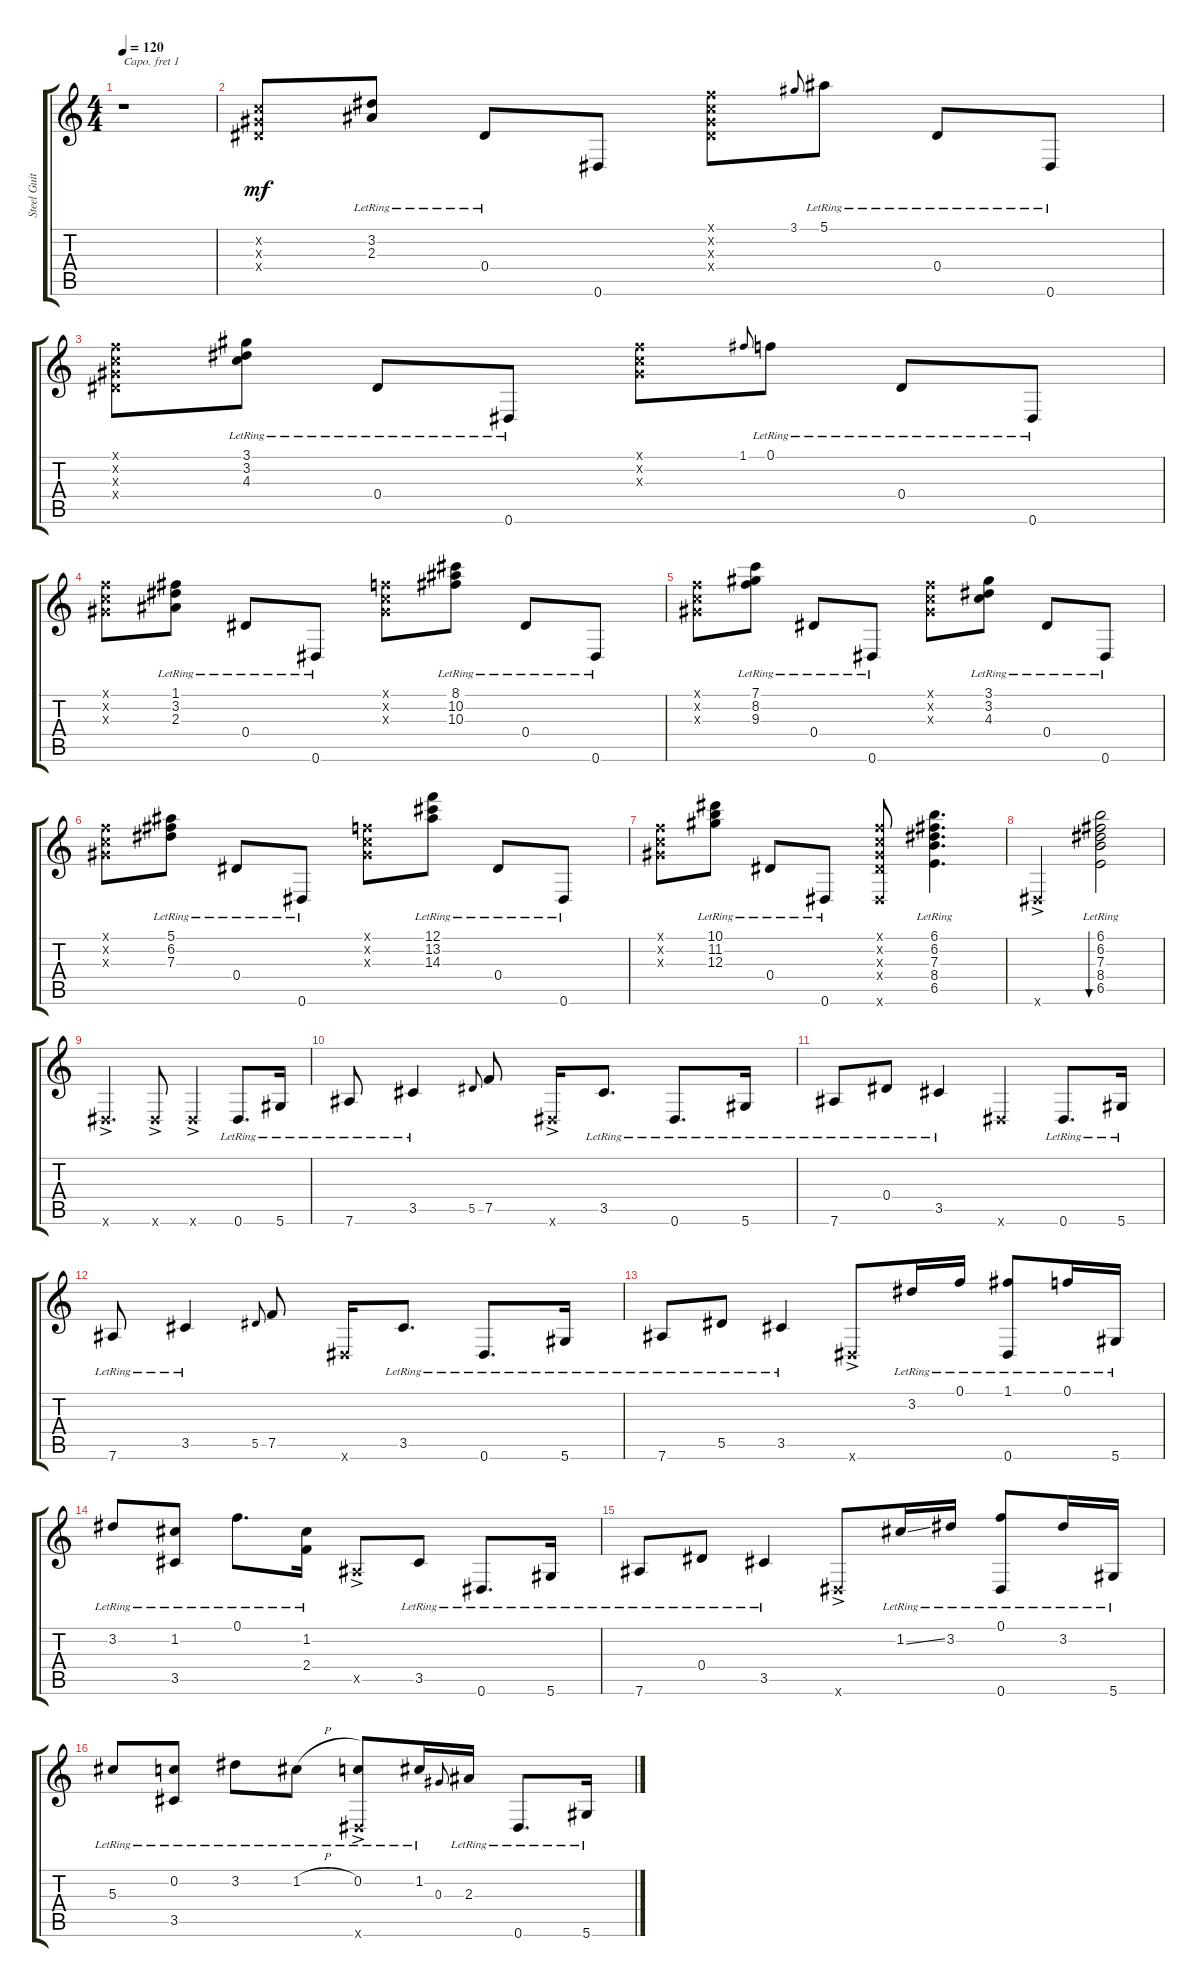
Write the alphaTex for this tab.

\track ("Steel Guitar" "Steel Guit") {instrument acousticguitarsteel}
\staff {score tabs}
\capo 1
\tuning (E4 B3 G3 D3 A2 D2) {hide}
\ts (4 4)
\tempo 120
\clef g2
\ks c
r.1{dy mf instrument acousticguitarsteel} |
(0.2{x} 0.3{x} 0.4{x}).8 (3.2{lr} 2.3{lr}).8 0.4{lr}.8 0.6.8 (0.1{x} 0.2{x} 0.3{x} 0.4{x}).8 3.1.8{gr onbeat} 5.1{lr}.8 0.4{lr}.8 0.6{lr}.8 |
(0.1{x} 0.2{x} 0.3{x} 0.4{x}).8 (3.1{lr} 3.2{lr} 4.3{lr}).8 0.4{lr}.8 0.6{lr}.8 (0.1{x} 0.2{x} 0.3{x}).8 1.1.8{gr onbeat} 0.1{lr}.8 0.4{lr}.8 0.6{lr}.8 |
(0.1{x} 0.2{x} 0.3{x}).8 (1.1{lr} 3.2{lr} 2.3{lr}).8 0.4{lr}.8 0.6{lr}.8 (0.1{x} 0.2{x} 0.3{x}).8 (8.1{lr} 10.2{lr} 10.3{lr}).8 0.4{lr}.8 0.6{lr}.8 |
(0.1{x} 0.2{x} 0.3{x}).8 (7.1{lr} 8.2{lr} 9.3{lr}).8 0.4{lr}.8 0.6{lr}.8 (0.1{x} 0.2{x} 0.3{x}).8 (3.1{lr} 3.2{lr} 4.3{lr}).8 0.4{lr}.8 0.6{lr}.8 |
(0.1{x} 0.2{x} 0.3{x}).8 (5.1{lr} 6.2{lr} 7.3{lr}).8 0.4{lr}.8 0.6{lr}.8 (0.1{x} 0.2{x} 0.3{x}).8 (12.1{lr} 13.2{lr} 14.3{lr}).8 0.4{lr}.8 0.6{lr}.8 |
(0.1{x} 0.2{x} 0.3{x}).8 (10.1{lr} 11.2{lr} 12.3{lr}).8 0.4{lr}.8 0.6{lr}.8 (0.1{x} 0.2{x} 0.3{x} 0.4{x} 0.6{x}).8 (6.1{lr} 6.2{lr} 7.3{lr} 8.4{lr} 6.5{lr}).4{d} |
0.6{ac x}.2 (6.1{lr} 6.2{lr} 7.3{lr} 8.4{lr} 6.5{lr}).2{bu 120} |
0.6{ac x}.4{d} 0.6{ac x}.8 0.6{ac x}.4 0.6{lr}.8{d} 5.6{lr}.16 |
7.6{lr}.8 3.5{lr}.4 5.5.8{gr onbeat} 7.5.8 0.6{ac x}.16 3.5{lr}.8{d} 0.6{lr}.8{d} 5.6{lr}.16 |
7.6{lr}.8 0.4{lr}.8 3.5{lr}.4 0.6{x}.4 0.6{lr}.8{d} 5.6{lr}.16 |
7.6{lr}.8 3.5{lr}.4 5.5.8{gr onbeat} 7.5.8 0.6{x}.16 3.5{lr}.8{d} 0.6{lr}.8{d} 5.6{lr}.16 |
7.6{lr}.8 5.5{lr}.8 3.5{lr}.4 0.6{ac x}.8 3.2{lr}.16 0.1{lr}.16 (1.1{lr} 0.6{lr}).8 0.1{lr}.16 5.6{lr}.16 |
3.2{lr}.8 (1.2{lr} 3.5{lr}).8 0.1{lr}.8{d} (1.2{lr} 2.4{lr}).16 0.5{ac x}.8 3.5{lr}.8 0.6{lr}.8{d} 5.6{lr}.16 |
7.6{lr}.8 0.4{lr}.8 3.5{lr}.4 0.6{ac x}.8 1.2{ss lr}.16 3.2{lr}.16 (0.1{lr} 0.6{lr}).8 3.2{lr}.16 5.6{lr}.16 |
5.3{lr}.8 (0.2{lr} 3.5{lr}).8 3.2{lr}.8 1.2{h lr}.8 (0.2{lr} 0.6{ac x}).8 1.2{lr}.16 0.3.8{gr onbeat} 2.3{lr}.16 0.6{lr}.8{d} 5.6{lr}.16
